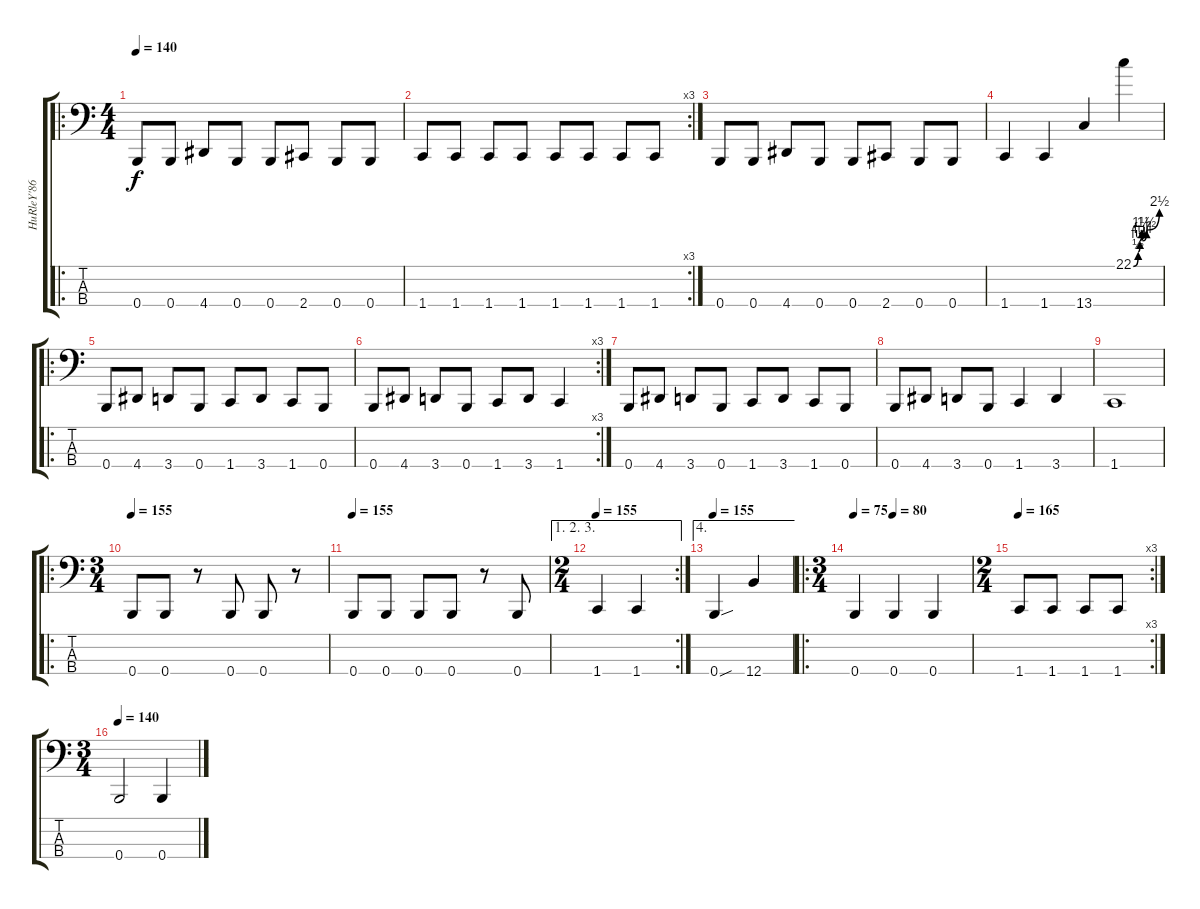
\track ("HuRleY'86" "HuRleY'86") {instrument slapbass2}
\staff {score tabs}
\tuning (D2 A1 E1 B0) {hide}
\ro
\ts (4 4)
\tempo 140
\clef f4
\ks c
0.4.8{dy f} 0.4.8 4.4.8 0.4.8 0.4.8 2.4.8 0.4.8 0.4.8 |
\rc 3
1.4.8 1.4.8 1.4.8 1.4.8 1.4.8 1.4.8 1.4.8 1.4.8 |
0.4.8 0.4.8 4.4.8 0.4.8 0.4.8 2.4.8 0.4.8 0.4.8 |
1.4.4 1.4.4 13.4.4 22.1{be (custom 0 0 11 2 15 4 19 6 21 4 30 6 60 10)}.4 |
\ro
0.4.8 4.4.8 3.4.8 0.4.8 1.4.8 3.4.8 1.4.8 0.4.8 |
\rc 3
0.4.8 4.4.8 3.4.8 0.4.8 1.4.8 3.4.8 1.4.4 |
0.4.8 4.4.8 3.4.8 0.4.8 1.4.8 3.4.8 1.4.8 0.4.8 |
0.4.8 4.4.8 3.4.8 0.4.8 1.4.4 3.4.4 |
1.4.1 |
\ro
\ts (3 4)
\tempo 155
0.4.8 0.4.8 r.8 0.4.8 0.4.8 r.8 |
\tempo 155
0.4.8 0.4.8 0.4.8 0.4.8 r.8 0.4.8 |
\ae (1 2 3)
\rc 2
\ts (2 4)
\tempo 155
1.4.4 1.4.4 |
\ae 4
\tempo 155
0.4{sou}.4 12.4.4 |
\ro
\ts (3 4)
\tempo 75
\tempo (80 0.3333333333333333)
0.4.4 0.4.4 0.4.4 |
\rc 3
\ts (2 4)
\tempo 165
1.4.8 1.4.8 1.4.8 1.4.8 |
\ts (3 4)
\tempo 140
0.4.2 0.4.4
